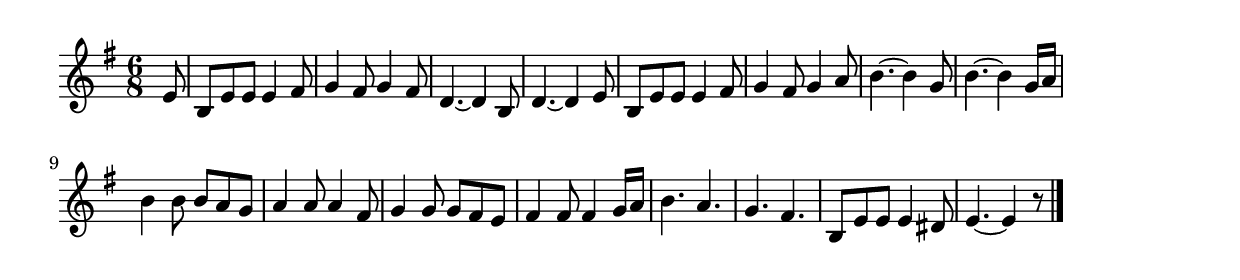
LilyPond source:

\version "2.18.2"

% ジョニーが凱旋するとき(When Johnny Comes Marching Home)
% \index{じょーにー@ジョニーが凱旋するとき(When Johnny Comes Marching Home)}

\score {

\layout {
line-width = #170
indent = 0\mm
}

\relative c' {
\key g \major
\time 6/8
\numericTimeSignature
\partial 8

e8 |
b e e e4 fis8 |
g4 fis8 g4 fis8 |
d4.~ d4 b8 |
d4.~ d4 e8 |
b e e e4 fis8 |
g4 fis8 g4 a8 |
b4.~ b4 g8 |
b4.~ b4 g16 a |
b4 b8 b a g |
a4 a8 a4 fis8 |
g4 g8 g fis e |
fis4 fis8 fis4 g16 a |
b4. a |
g fis |
b,8 e e e4 dis8 |
e4.~ e4 r8

\bar "|."
}

\midi {}

}